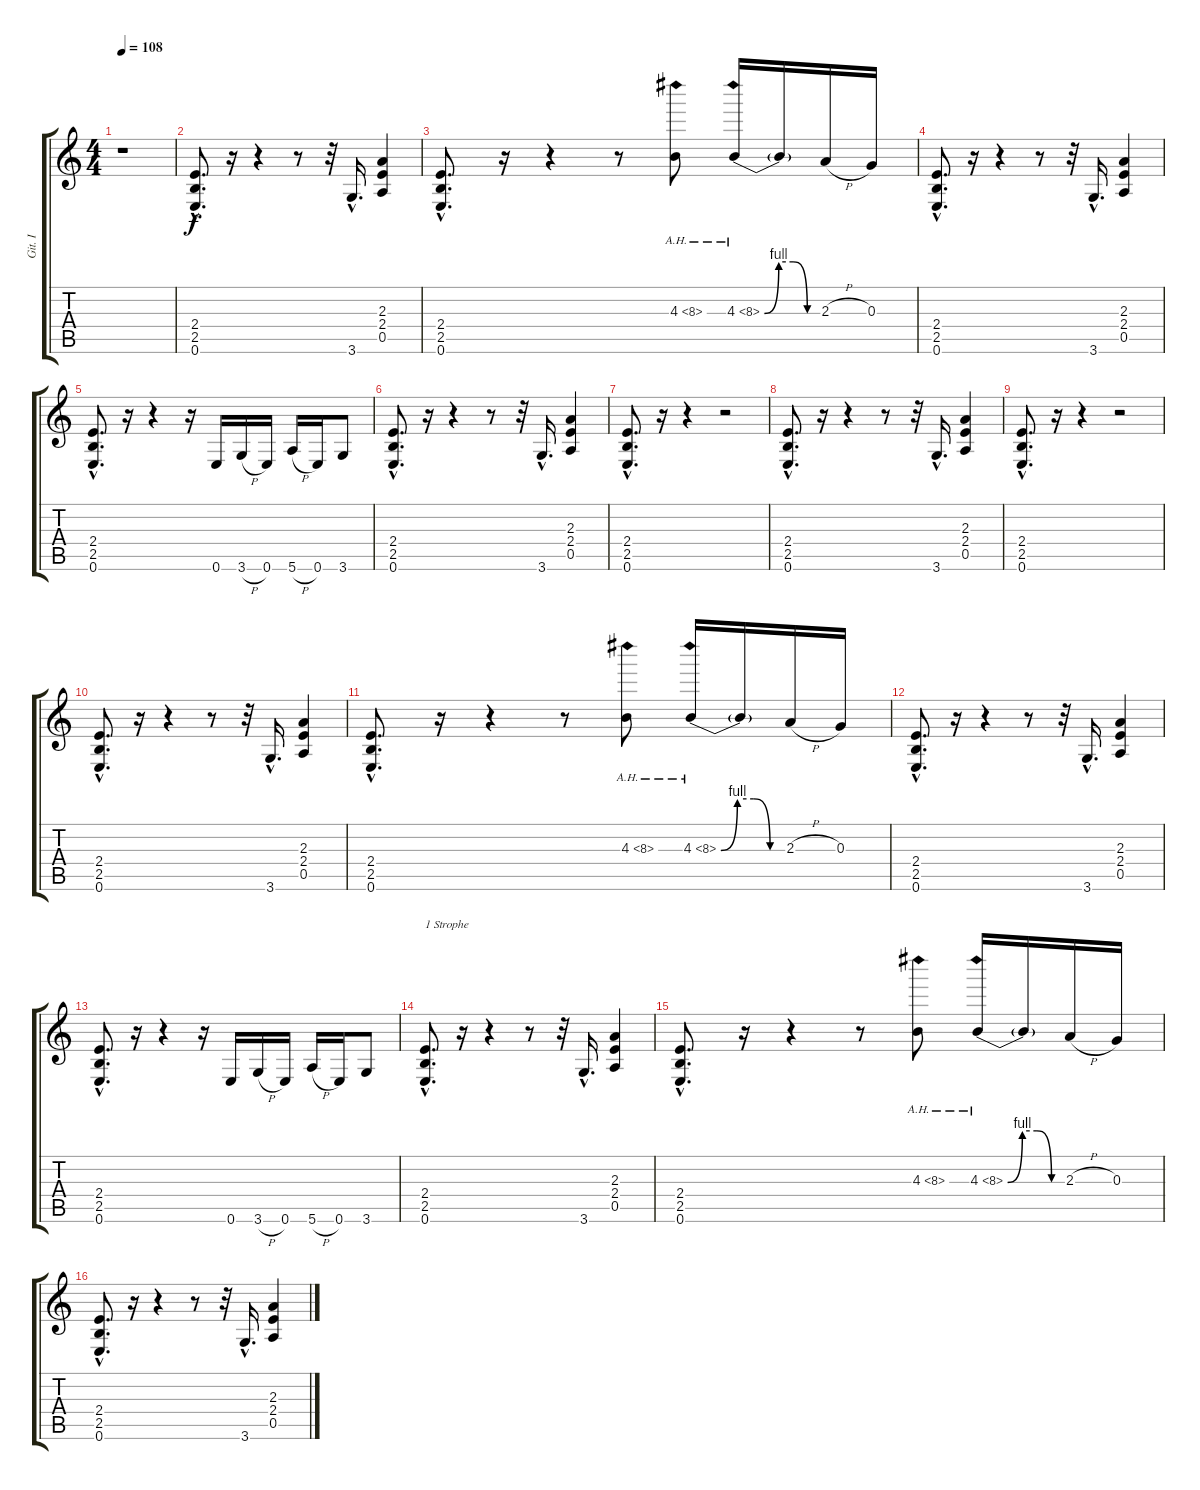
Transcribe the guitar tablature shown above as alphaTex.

\track ("Git. I" "Git. I") {instrument overdrivenguitar}
\staff {score tabs}
\tuning (E4 B3 G3 D3 A2 E2) {hide}
\ts (4 4)
\tempo 108
\clef g2
\ks c
r.1{dy f instrument overdrivenguitar} |
(2.4{hac} 2.5{hac} 0.6{hac}).8{d} r.16 r.4 r.8 r.32 3.6{hac}.16{d} (2.3 2.4 0.5).4 |
(2.4{hac} 2.5{hac} 0.6{hac}).8{d} r.16 r.4 r.8 4.3{ah 4}.8 4.3{be (custom 0 0 15 4 30 4 45 0 60 0) ah 4}.16 4.3{t}.16 2.3{h}.16 0.3.16 |
(2.4{hac} 2.5{hac} 0.6{hac}).8{d} r.16 r.4 r.8 r.32 3.6{hac}.16{d} (2.3 2.4 0.5).4 |
(2.4{hac} 2.5{hac} 0.6{hac}).8{d} r.16 r.4 r.16 0.6.16 3.6{h}.16 0.6.16 5.6{h}.16 0.6.16 3.6.8 |
(2.4{hac} 2.5{hac} 0.6{hac}).8{d} r.16 r.4 r.8 r.32 3.6{hac}.16{d} (2.3 2.4 0.5).4 |
(2.4{hac} 2.5{hac} 0.6{hac}).8{d} r.16 r.4 r.2 |
(2.4{hac} 2.5{hac} 0.6{hac}).8{d} r.16 r.4 r.8 r.32 3.6{hac}.16{d} (2.3 2.4 0.5).4 |
(2.4{hac} 2.5{hac} 0.6{hac}).8{d} r.16 r.4 r.2 |
(2.4{hac} 2.5{hac} 0.6{hac}).8{d} r.16 r.4 r.8 r.32 3.6{hac}.16{d} (2.3 2.4 0.5).4 |
(2.4{hac} 2.5{hac} 0.6{hac}).8{d} r.16 r.4 r.8 4.3{ah 4}.8 4.3{be (custom 0 0 15 4 30 4 45 0 60 0) ah 4}.16 4.3{t}.16 2.3{h}.16 0.3.16 |
(2.4{hac} 2.5{hac} 0.6{hac}).8{d} r.16 r.4 r.8 r.32 3.6{hac}.16{d} (2.3 2.4 0.5).4 |
(2.4{hac} 2.5{hac} 0.6{hac}).8{d} r.16 r.4 r.16 0.6.16 3.6{h}.16 0.6.16 5.6{h}.16 0.6.16 3.6.8 |
(2.4{hac} 2.5{hac} 0.6{hac}).8{d txt "1 Strophe"} r.16 r.4 r.8 r.32 3.6{hac}.16{d} (2.3 2.4 0.5).4 |
(2.4{hac} 2.5{hac} 0.6{hac}).8{d} r.16 r.4 r.8 4.3{ah 4}.8 4.3{be (custom 0 0 15 4 30 4 45 0 60 0) ah 4}.16 4.3{t}.16 2.3{h}.16 0.3.16 |
(2.4{hac} 2.5{hac} 0.6{hac}).8{d} r.16 r.4 r.8 r.32 3.6{hac}.16{d} (2.3 2.4 0.5).4
